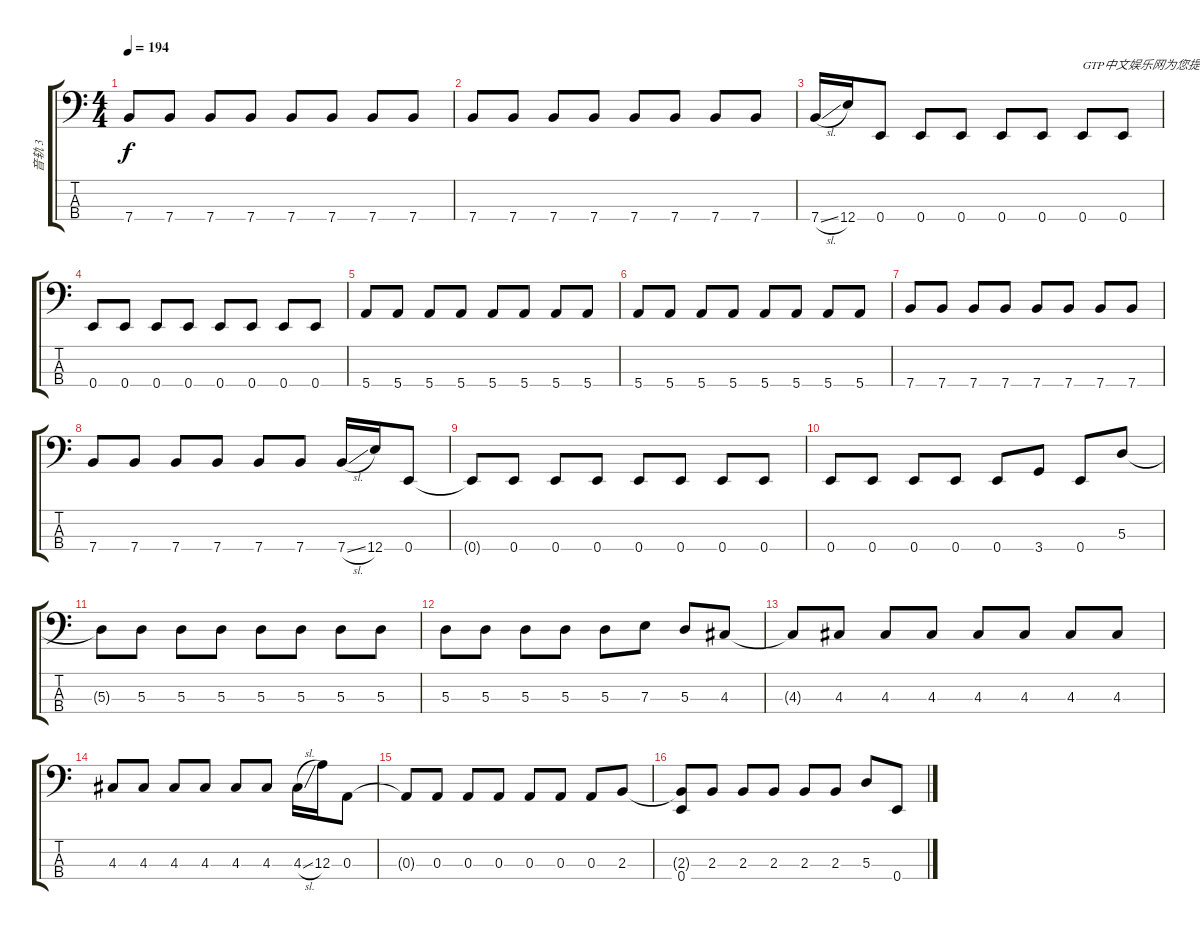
\track ("音轨 3" "音轨 3") {instrument electricbasspick}
\staff {score tabs}
\tuning (G2 D2 A1 E1) {hide}
\ts (4 4)
\tempo 194
\clef f4
\ks c
7.4.8{dy f} 7.4.8 7.4.8 7.4.8 7.4.8 7.4.8 7.4.8 7.4.8 |
7.4.8 7.4.8 7.4.8 7.4.8 7.4.8 7.4.8 7.4.8 7.4.8 |
7.4{sl}.16 12.4.16 0.4.8 0.4.8 0.4.8 0.4.8 0.4.8 0.4.8{txt "GTP中文娱乐网为您提供优秀的谱子"} 0.4.8 |
0.4.8 0.4.8 0.4.8 0.4.8 0.4.8 0.4.8 0.4.8 0.4.8 |
5.4.8 5.4.8 5.4.8 5.4.8 5.4.8 5.4.8 5.4.8 5.4.8 |
5.4.8 5.4.8 5.4.8 5.4.8 5.4.8 5.4.8 5.4.8 5.4.8 |
7.4.8 7.4.8 7.4.8 7.4.8 7.4.8 7.4.8 7.4.8 7.4.8 |
7.4.8 7.4.8 7.4.8 7.4.8 7.4.8 7.4.8 7.4{sl}.16 12.4.16 0.4.8 |
0.4{t}.8 0.4.8 0.4.8 0.4.8 0.4.8 0.4.8 0.4.8 0.4.8 |
0.4.8 0.4.8 0.4.8 0.4.8 0.4.8 3.4.8 0.4.8 5.3.8 |
5.3{t}.8 5.3.8 5.3.8 5.3.8 5.3.8 5.3.8 5.3.8 5.3.8 |
5.3.8 5.3.8 5.3.8 5.3.8 5.3.8 7.3.8 5.3.8 4.3.8 |
4.3{t}.8 4.3.8 4.3.8 4.3.8 4.3.8 4.3.8 4.3.8 4.3.8 |
4.3.8 4.3.8 4.3.8 4.3.8 4.3.8 4.3.8 4.3{sl}.16 12.3.16 0.3.8 |
0.3{t}.8 0.3.8 0.3.8 0.3.8 0.3.8 0.3.8 0.3.8 2.3.8 |
(2.3{t} 0.4).8 2.3.8 2.3.8 2.3.8 2.3.8 2.3.8 5.3.8 0.4.8
